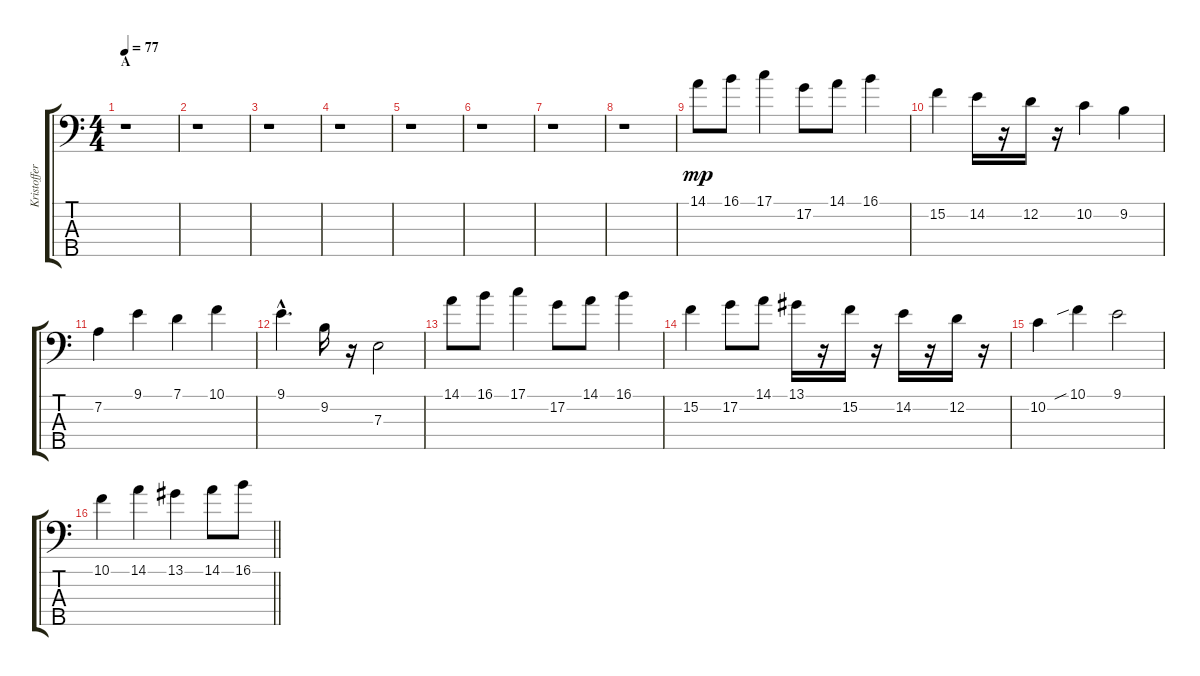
\track ("Kristoffer Gildenlöw - bass " "Kristoffer") {instrument fretlessbass}
\staff {score tabs}
\tuning (G2 D2 A1 E1 B0) {hide}
\ts (4 4)
\section ("" "A")
\tempo 77
\clef f4
\ks c
r.1{dy mp instrument fretlessbass} |
r.1 |
r.1 |
r.1 |
r.1 |
r.1 |
r.1 |
r.1 |
14.1.8 16.1.8 17.1.4 17.2.8 14.1.8 16.1.4 |
15.2.4 14.2.16 r.16 12.2.16 r.16 10.2.4 9.2.4 |
7.2.4 9.1.4 7.1.4 10.1.4 |
9.1{hac}.4{d} 9.2.16 r.16 7.3.2 |
14.1.8 16.1.8 17.1.4 17.2.8 14.1.8 16.1.4 |
15.2.4 17.2.8 14.1.8 13.1.16 r.16 15.2.16 r.16 14.2.16 r.16 12.2.16 r.16 |
10.2.4 10.1{sib}.4 9.1.2 |
\barLineRight lightlight
10.1.4 14.1.4 13.1.4 14.1.8 16.1.8
